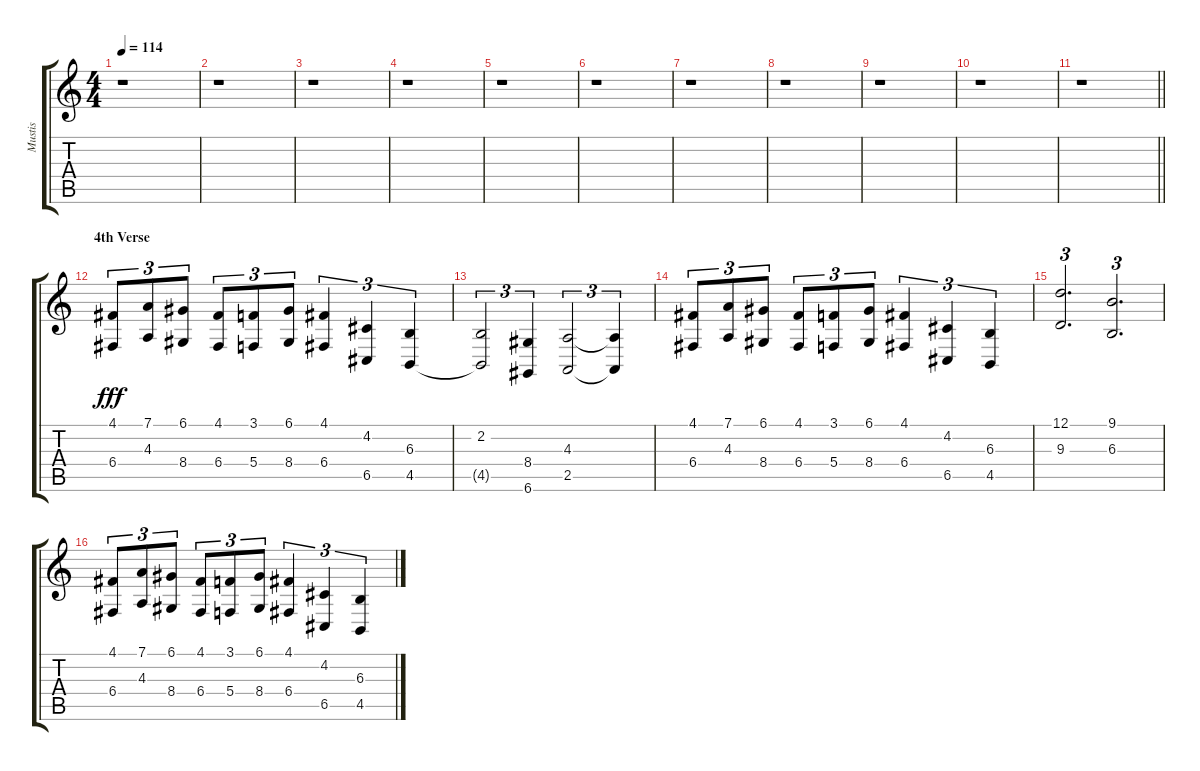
\track ("Mustis" "Mustis") {instrument stringensemble1}
\staff {score tabs}
\tuning (D4 A3 F3 C3 G2 D2) {hide}
\ts (4 4)
\tempo 114
\clef g2
\ks c
r.1{dy mf} |
r.1 |
r.1 |
r.1 |
r.1 |
r.1 |
r.1 |
r.1 |
r.1 |
r.1 |
\barLineRight lightlight
r.1 |
\section ("" "4th Verse")
(4.1 6.4).8{tu (3 2) dy fff} (7.1 4.3).8{tu (3 2)} (6.1 8.4).8{tu (3 2)} (4.1 6.4).8{tu (3 2)} (3.1 5.4).8{tu (3 2)} (6.1 8.4).8{tu (3 2)} (4.1 6.4).4{tu (3 2)} (4.2 6.5).4{tu (3 2)} (6.3 4.5).4{tu (3 2)} |
(2.2 4.5{t}).2{tu (3 2)} (8.4 6.6).4{tu (3 2)} (4.3 2.5).2{tu (3 2)} (4.3{t} 2.5{t}).4{tu (3 2)} |
(4.1 6.4).8{tu (3 2)} (7.1 4.3).8{tu (3 2)} (6.1 8.4).8{tu (3 2)} (4.1 6.4).8{tu (3 2)} (3.1 5.4).8{tu (3 2)} (6.1 8.4).8{tu (3 2)} (4.1 6.4).4{tu (3 2)} (4.2 6.5).4{tu (3 2)} (6.3 4.5).4{tu (3 2)} |
(12.1 9.3).2{d tu (3 2)} (9.1 6.3).2{d tu (3 2)} |
(4.1 6.4).8{tu (3 2)} (7.1 4.3).8{tu (3 2)} (6.1 8.4).8{tu (3 2)} (4.1 6.4).8{tu (3 2)} (3.1 5.4).8{tu (3 2)} (6.1 8.4).8{tu (3 2)} (4.1 6.4).4{tu (3 2)} (4.2 6.5).4{tu (3 2)} (6.3 4.5).4{tu (3 2)}
